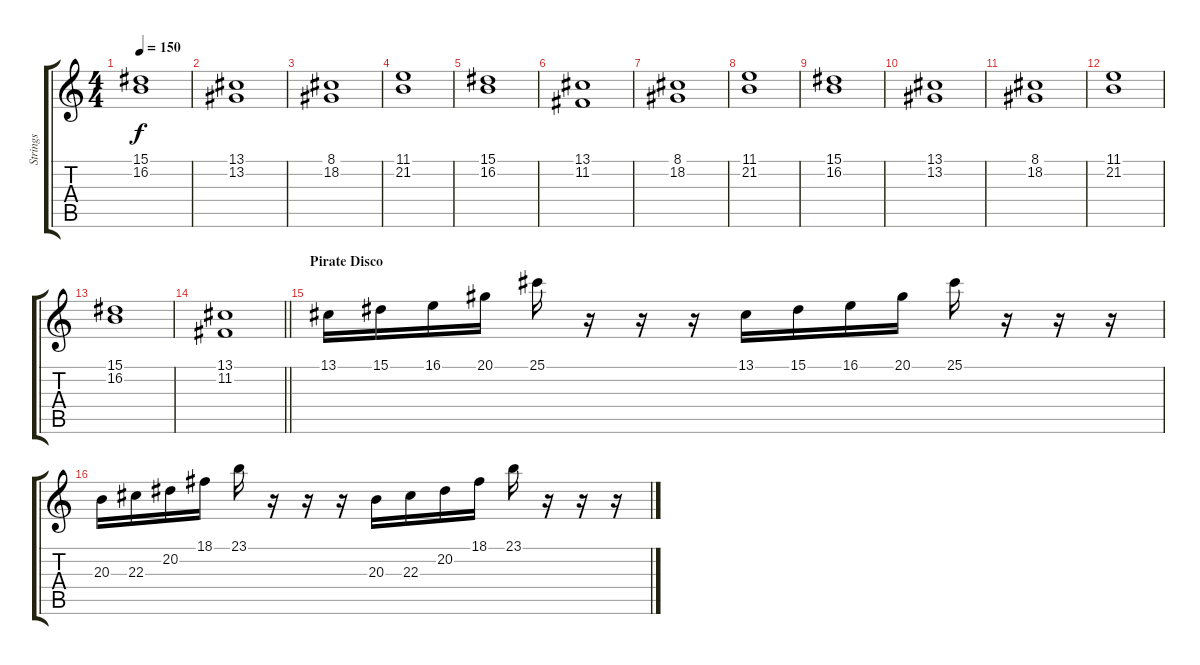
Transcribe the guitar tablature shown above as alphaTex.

\track ("Strings" "Strings") {instrument stringensemble1}
\staff {score tabs}
\tuning (C4 G3 Eb3 Bb2 F2 C2) {hide}
\ts (4 4)
\tempo 150
\clef g2
\ks c
(15.1 16.2).1{dy f} |
(13.1 13.2).1 |
(8.1 18.2).1 |
(11.1 21.2).1 |
(15.1 16.2).1 |
(13.1 11.2).1 |
(8.1 18.2).1 |
(11.1 21.2).1 |
(15.1 16.2).1 |
(13.1 13.2).1 |
(8.1 18.2).1 |
(11.1 21.2).1 |
(15.1 16.2).1 |
\barLineRight lightlight
(13.1 11.2).1 |
\section ("" "Pirate Disco")
13.1.16 15.1.16 16.1.16 20.1.16 25.1.16 r.16 r.16 r.16 13.1.16 15.1.16 16.1.16 20.1.16 25.1.16 r.16 r.16 r.16 |
20.3.16 22.3.16 20.2.16 18.1.16 23.1.16 r.16 r.16 r.16 20.3.16 22.3.16 20.2.16 18.1.16 23.1.16 r.16 r.16 r.16
